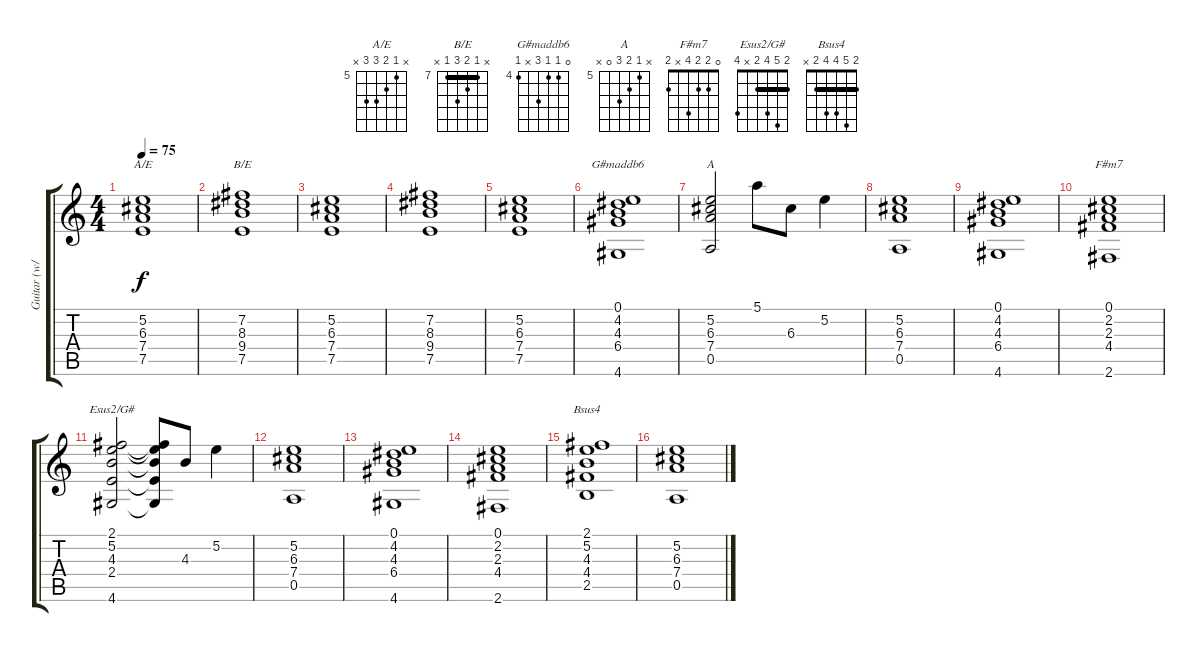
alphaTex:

\track ("Guitar (w/chorus)" "Guitar (w/") {instrument electricguitarjazz}
\staff {score tabs}
\tuning (E4 B3 G3 D3 A2 E2) {hide}
\chord ("A/E" x 5 6 7 7 x) {firstfret 5}
\chord ("B/E" x 7 8 9 7 x) {firstfret 7 barre 7}
\chord ("G#maddb6" 0 4 4 6 x 4) {firstfret 4}
\chord ("A" x 5 6 7 0 x) {firstfret 5}
\chord ("F#m7" 0 2 2 4 x 2)
\chord ("Esus2/G#" 2 5 4 2 x 4) {barre 2}
\chord ("Bsus4" 2 5 4 4 2 x) {barre 2}
\ts (4 4)
\tempo 75
\clef g2
\ks c
(5.2 6.3 7.4 7.5).1{ch "A/E" dy f} |
(7.2 8.3 9.4 7.5).1{ch "B/E"} |
(5.2 6.3 7.4 7.5).1 |
(7.2 8.3 9.4 7.5).1 |
(5.2 6.3 7.4 7.5).1 |
(0.1 4.2 4.3 6.4 4.6).1{ch "G#maddb6"} |
(5.2 6.3 7.4 0.5).2{ch "A"} 5.1.8 6.3.8 5.2.4 |
(5.2 6.3 7.4 0.5).1 |
(0.1 4.2 4.3 6.4 4.6).1 |
(0.1 2.2 2.3 4.4 2.6).1{ch "F#m7"} |
(2.1 5.2 4.3 2.4 4.6).2{ch "Esus2/G#"} (2.1{t} 5.2{t} 4.3{t} 2.4{t} 4.6{t}).8 4.3.8 5.2.4 |
(5.2 6.3 7.4 0.5).1 |
(0.1 4.2 4.3 6.4 4.6).1 |
(0.1 2.2 2.3 4.4 2.6).1 |
(2.1 5.2 4.3 4.4 2.5).1{ch "Bsus4"} |
(5.2 6.3 7.4 0.5).1
